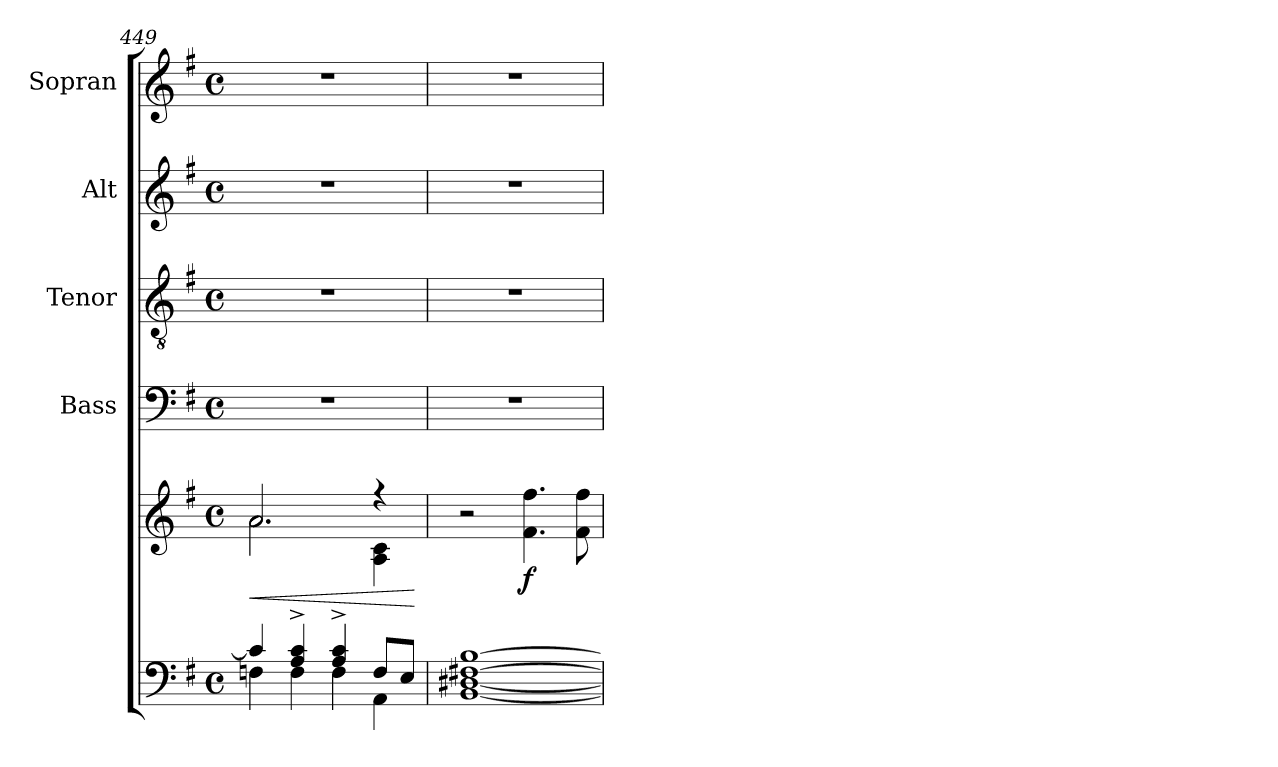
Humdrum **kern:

**kern	**kern	**dynam	**kern	**kern	**kern	**kern
*part5	*part5	*part5	*part4	*part3	*part2	*part1
*staff6	*staff5	*staff5/6	*staff4	*staff3	*staff2	*staff1
*	*	*	*I"Bass	*I"Tenor	*I"Alt	*I"Sopran
*	*	*	*I'B.	*I'T.	*I'A.	*I'S.
*clefF4	*clefG2	*	*clefF4	*clefGv2	*clefG2	*clefG2
*k[f#]	*k[f#]	*	*k[f#]	*k[f#]	*k[f#]	*k[f#]
*G:	*G:	*	*G:	*G:	*G:	*G:
*M4/4	*M4/4	*	*M4/4	*M4/4	*M4/4	*M4/4
*met(c)	*met(c)	*	*met(c)	*met(c)	*met(c)	*met(c)
=449	=449	=449	=449	=449	=449	=449
*^	*	*	*	*	*	*
!	!	!	!LO:HP:b	!	!	!	!
*	*	*^	*	*	*	*	*
4c/]	4Fn\	2.a/	2.a\	<	1r	1r	1r	1r
4A/^> 4c/^>	4F\	.	.	.	.	.	.	.
4A/^> 4c/^>	4F\	.	.	.	.	.	.	.
8F/L	4AA\	4r	4A\ 4c\	.	.	.	.	.
8E/J	.	.	.	.	.	.	.	.
*v	*v	*	*	*	*	*	*	*
*	*v	*v	*	*	*	*	*
.	.	[	.	.	.	.
=450	=450	=450	=450	=450	=450	=450
[1BB [1D#X [1F#X [1B	2r	.	1r	1r	1r	1r
!	!	!LO:DY:b	!	!	!	!
.	4.f#\ 4.ff#\	f	.	.	.	.
.	8f#\ 8ff#\	.	.	.	.	.
=	=	=	=	=	=	=
*-	*-	*-	*-	*-	*-	*-
